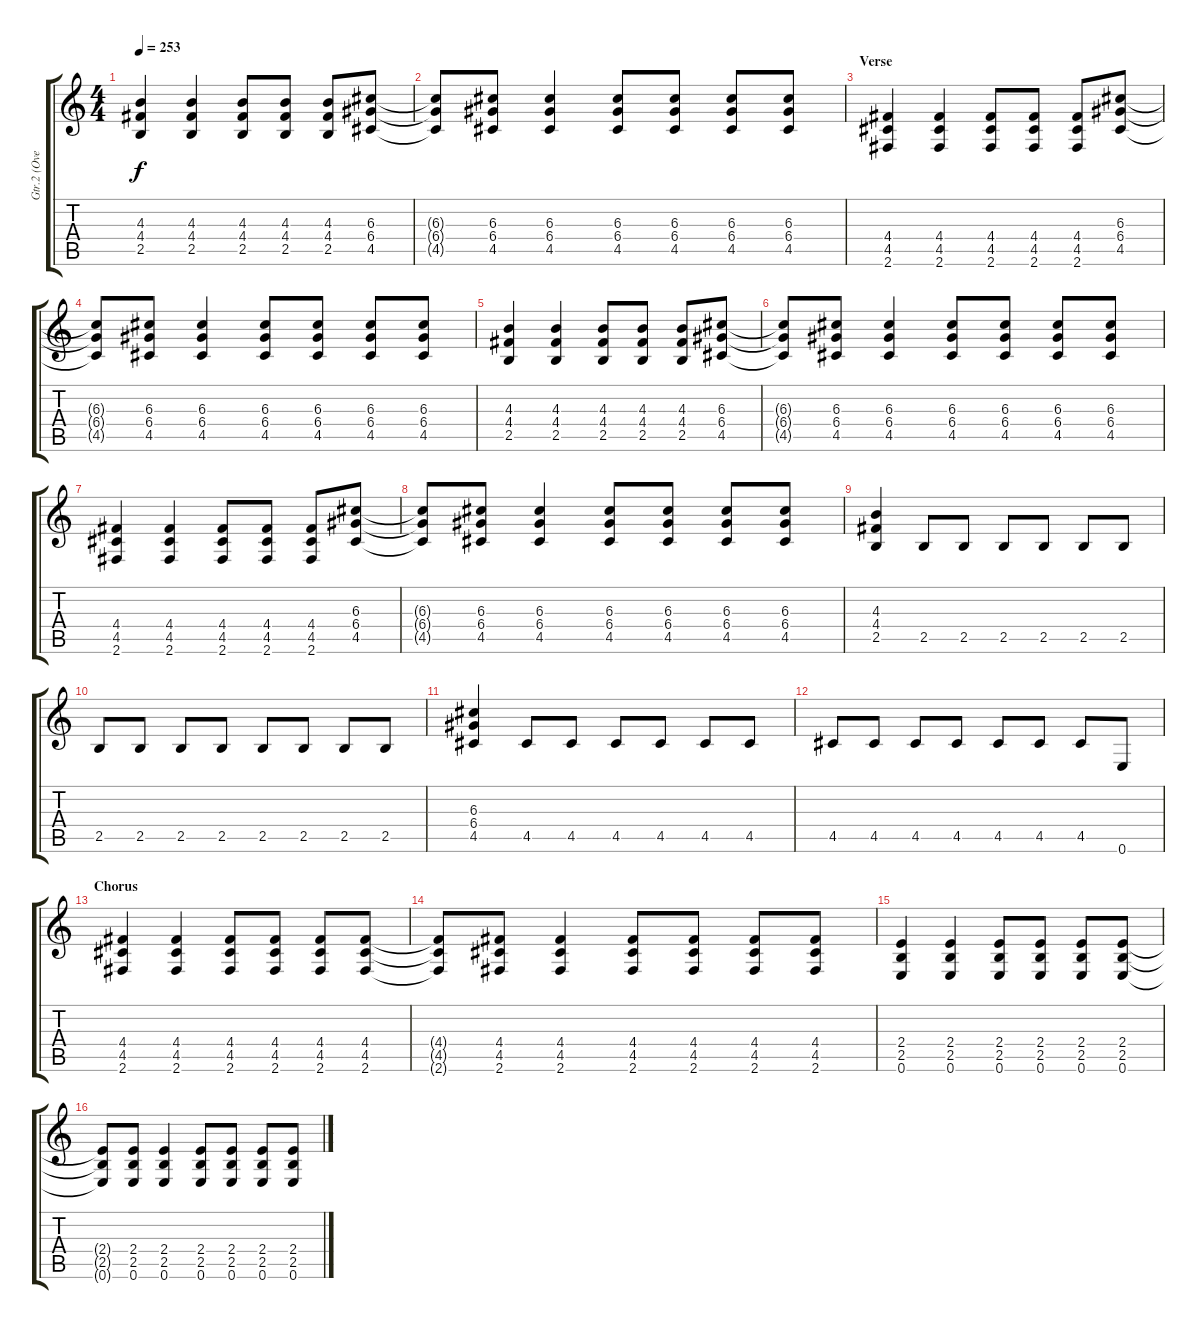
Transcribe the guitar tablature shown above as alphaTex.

\track ("Gtr.2 (Overdriven)" "Gtr.2 (Ove") {instrument overdrivenguitar}
\staff {score tabs}
\tuning (E4 B3 G3 D3 A2 E2) {hide}
\ts (4 4)
\tempo 253
\clef g2
\ks c
(4.3 4.4 2.5).4{dy f} (4.3 4.4 2.5).4 (4.3 4.4 2.5).8 (4.3 4.4 2.5).8 (4.3 4.4 2.5).8 (6.3 6.4 4.5).8 |
(6.3{t} 6.4{t} 4.5{t}).8 (6.3 6.4 4.5).8 (6.3 6.4 4.5).4 (6.3 6.4 4.5).8 (6.3 6.4 4.5).8 (6.3 6.4 4.5).8 (6.3 6.4 4.5).8 |
\section ("" "Verse")
(4.4 4.5 2.6).4 (4.4 4.5 2.6).4 (4.4 4.5 2.6).8 (4.4 4.5 2.6).8 (4.4 4.5 2.6).8 (6.3 6.4 4.5).8 |
(6.3{t} 6.4{t} 4.5{t}).8 (6.3 6.4 4.5).8 (6.3 6.4 4.5).4 (6.3 6.4 4.5).8 (6.3 6.4 4.5).8 (6.3 6.4 4.5).8 (6.3 6.4 4.5).8 |
(4.3 4.4 2.5).4 (4.3 4.4 2.5).4 (4.3 4.4 2.5).8 (4.3 4.4 2.5).8 (4.3 4.4 2.5).8 (6.3 6.4 4.5).8 |
(6.3{t} 6.4{t} 4.5{t}).8 (6.3 6.4 4.5).8 (6.3 6.4 4.5).4 (6.3 6.4 4.5).8 (6.3 6.4 4.5).8 (6.3 6.4 4.5).8 (6.3 6.4 4.5).8 |
(4.4 4.5 2.6).4 (4.4 4.5 2.6).4 (4.4 4.5 2.6).8 (4.4 4.5 2.6).8 (4.4 4.5 2.6).8 (6.3 6.4 4.5).8 |
(6.3{t} 6.4{t} 4.5{t}).8 (6.3 6.4 4.5).8 (6.3 6.4 4.5).4 (6.3 6.4 4.5).8 (6.3 6.4 4.5).8 (6.3 6.4 4.5).8 (6.3 6.4 4.5).8 |
(4.3 4.4 2.5).4 2.5.8 2.5.8 2.5.8 2.5.8 2.5.8 2.5.8 |
2.5.8 2.5.8 2.5.8 2.5.8 2.5.8 2.5.8 2.5.8 2.5.8 |
(6.3 6.4 4.5).4 4.5.8 4.5.8 4.5.8 4.5.8 4.5.8 4.5.8 |
4.5.8 4.5.8 4.5.8 4.5.8 4.5.8 4.5.8 4.5.8 0.6.8 |
\section ("" "Chorus")
(4.4 4.5 2.6).4 (4.4 4.5 2.6).4 (4.4 4.5 2.6).8 (4.4 4.5 2.6).8 (4.4 4.5 2.6).8 (4.4 4.5 2.6).8 |
(4.4{t} 4.5{t} 2.6{t}).8 (4.4 4.5 2.6).8 (4.4 4.5 2.6).4 (4.4 4.5 2.6).8 (4.4 4.5 2.6).8 (4.4 4.5 2.6).8 (4.4 4.5 2.6).8 |
(2.4 2.5 0.6).4 (2.4 2.5 0.6).4 (2.4 2.5 0.6).8 (2.4 2.5 0.6).8 (2.4 2.5 0.6).8 (2.4 2.5 0.6).8 |
(2.4{t} 2.5{t} 0.6{t}).8 (2.4 2.5 0.6).8 (2.4 2.5 0.6).4 (2.4 2.5 0.6).8 (2.4 2.5 0.6).8 (2.4 2.5 0.6).8 (2.4 2.5 0.6).8
